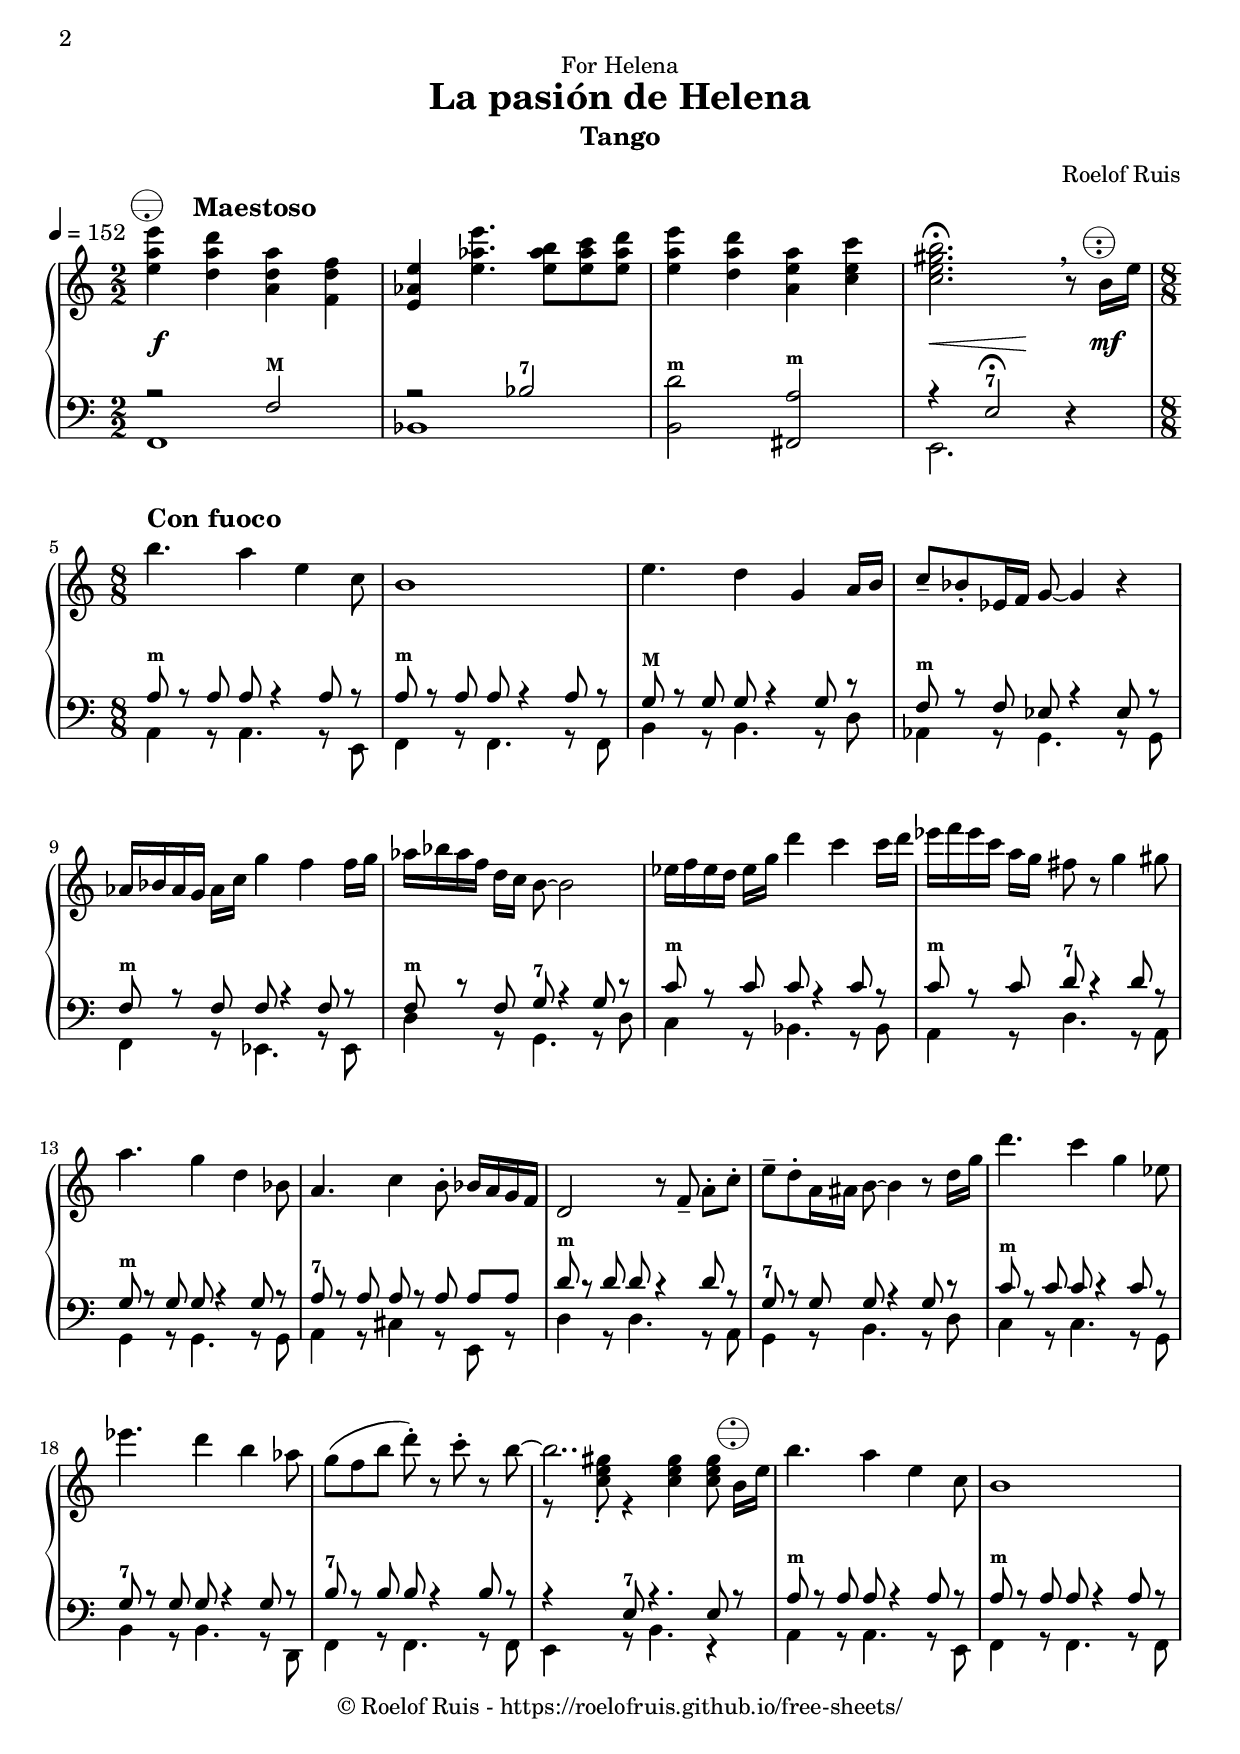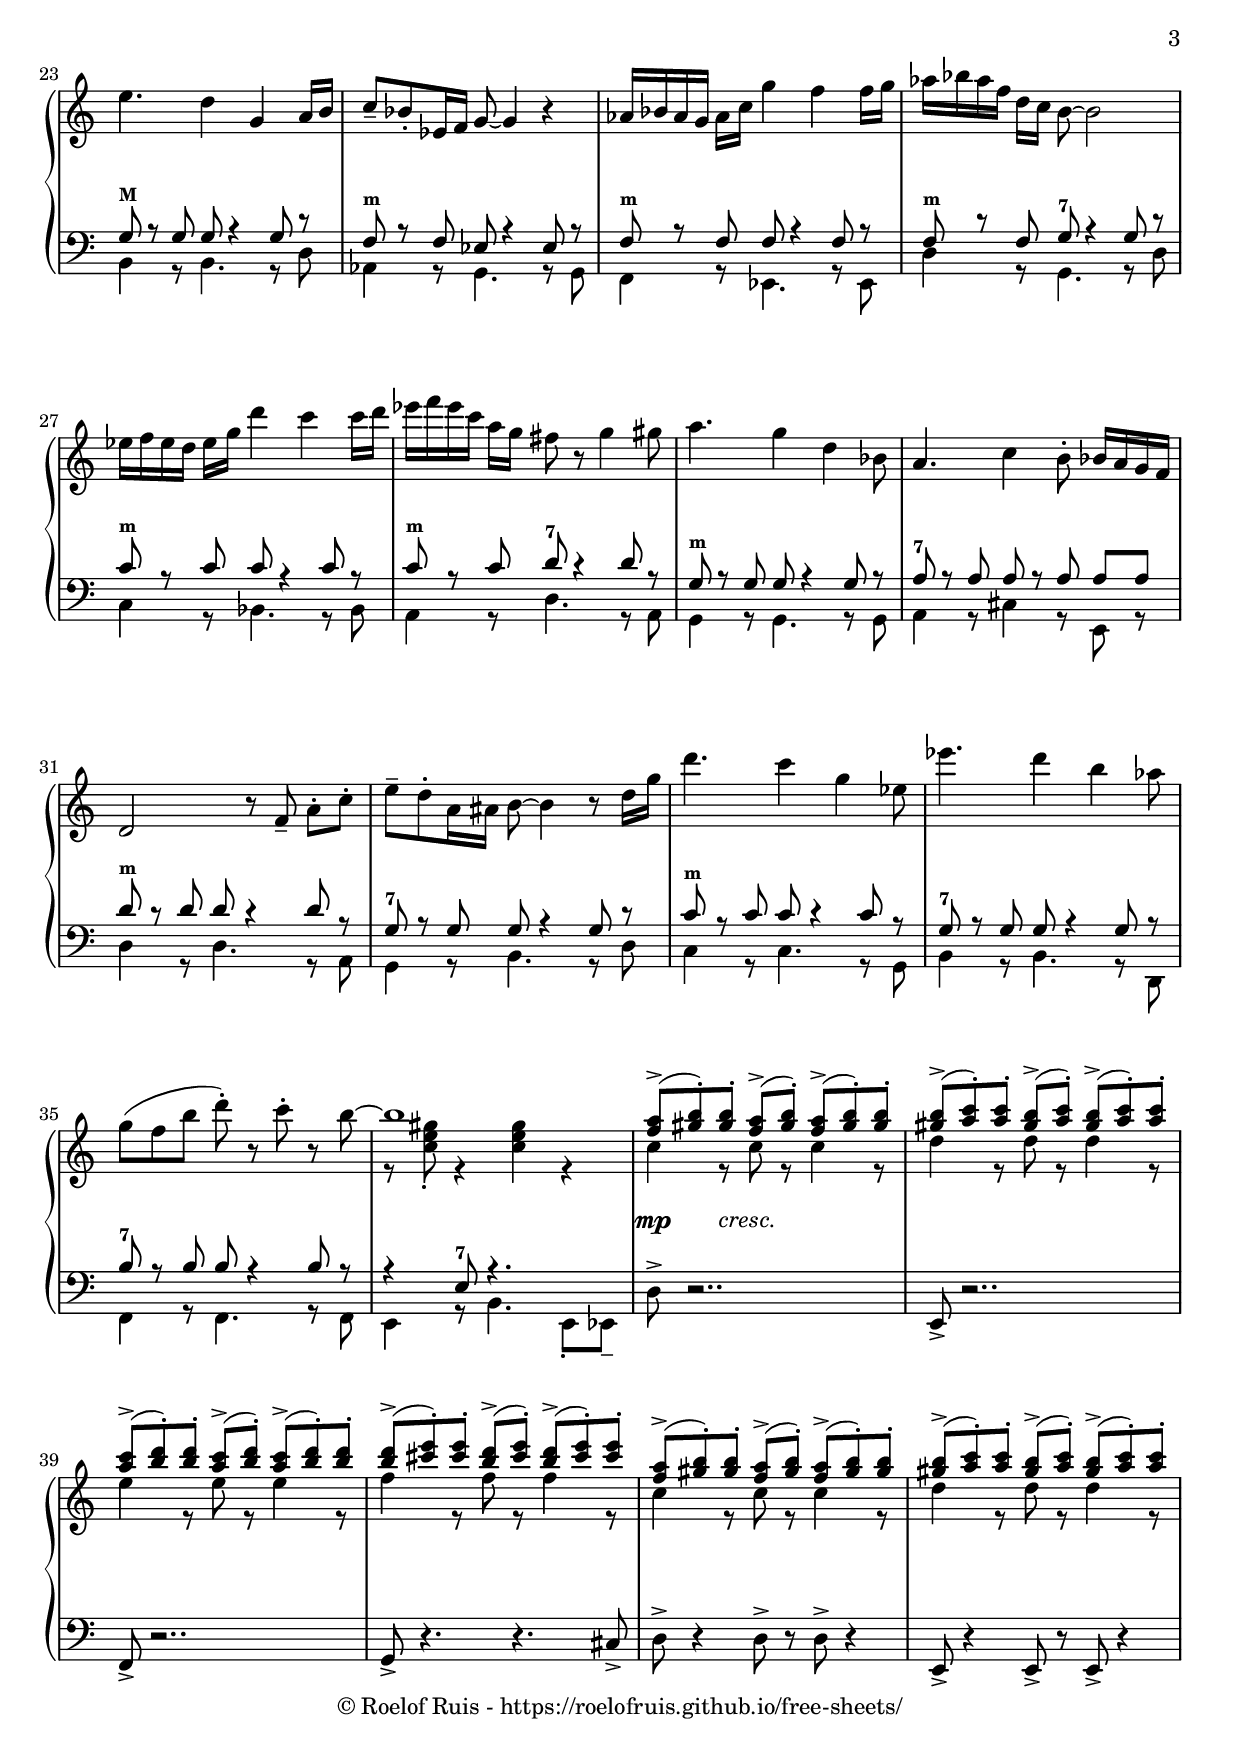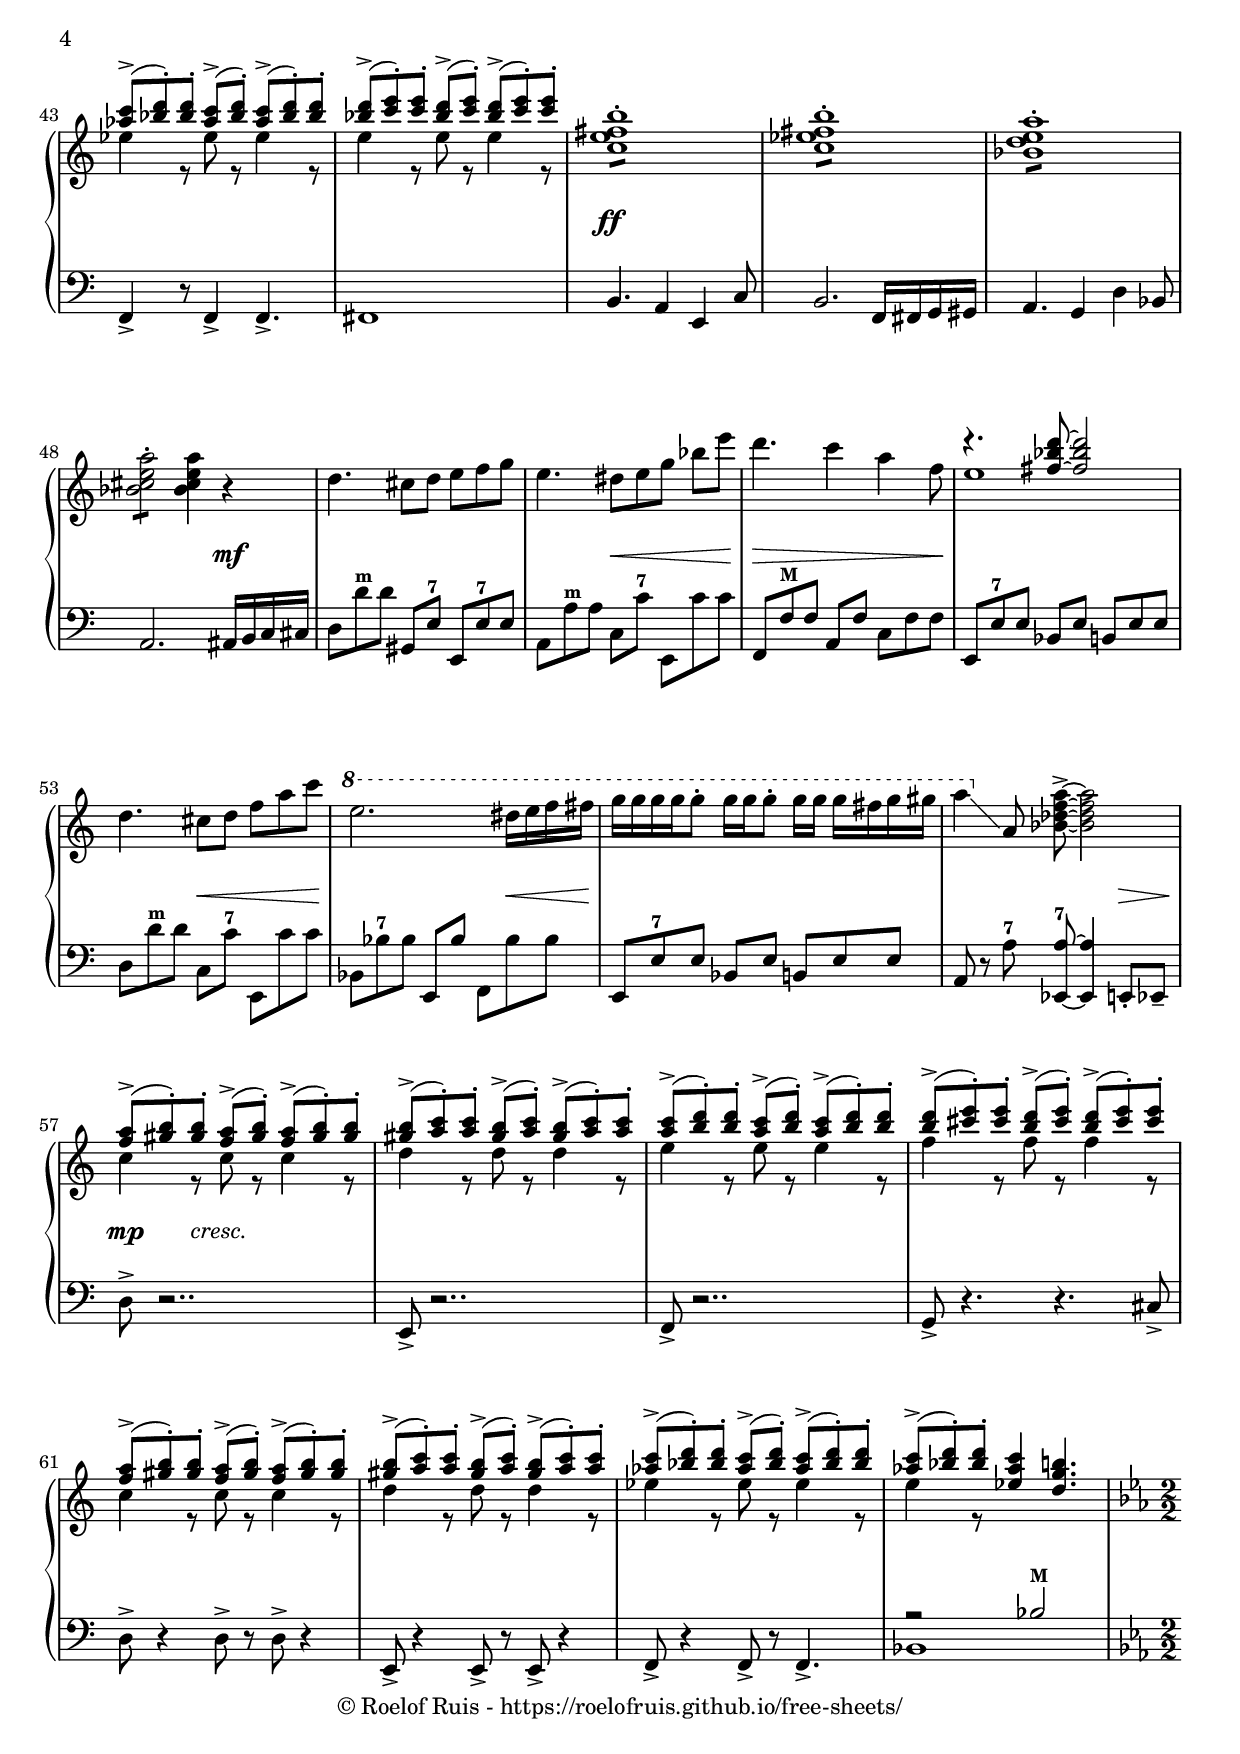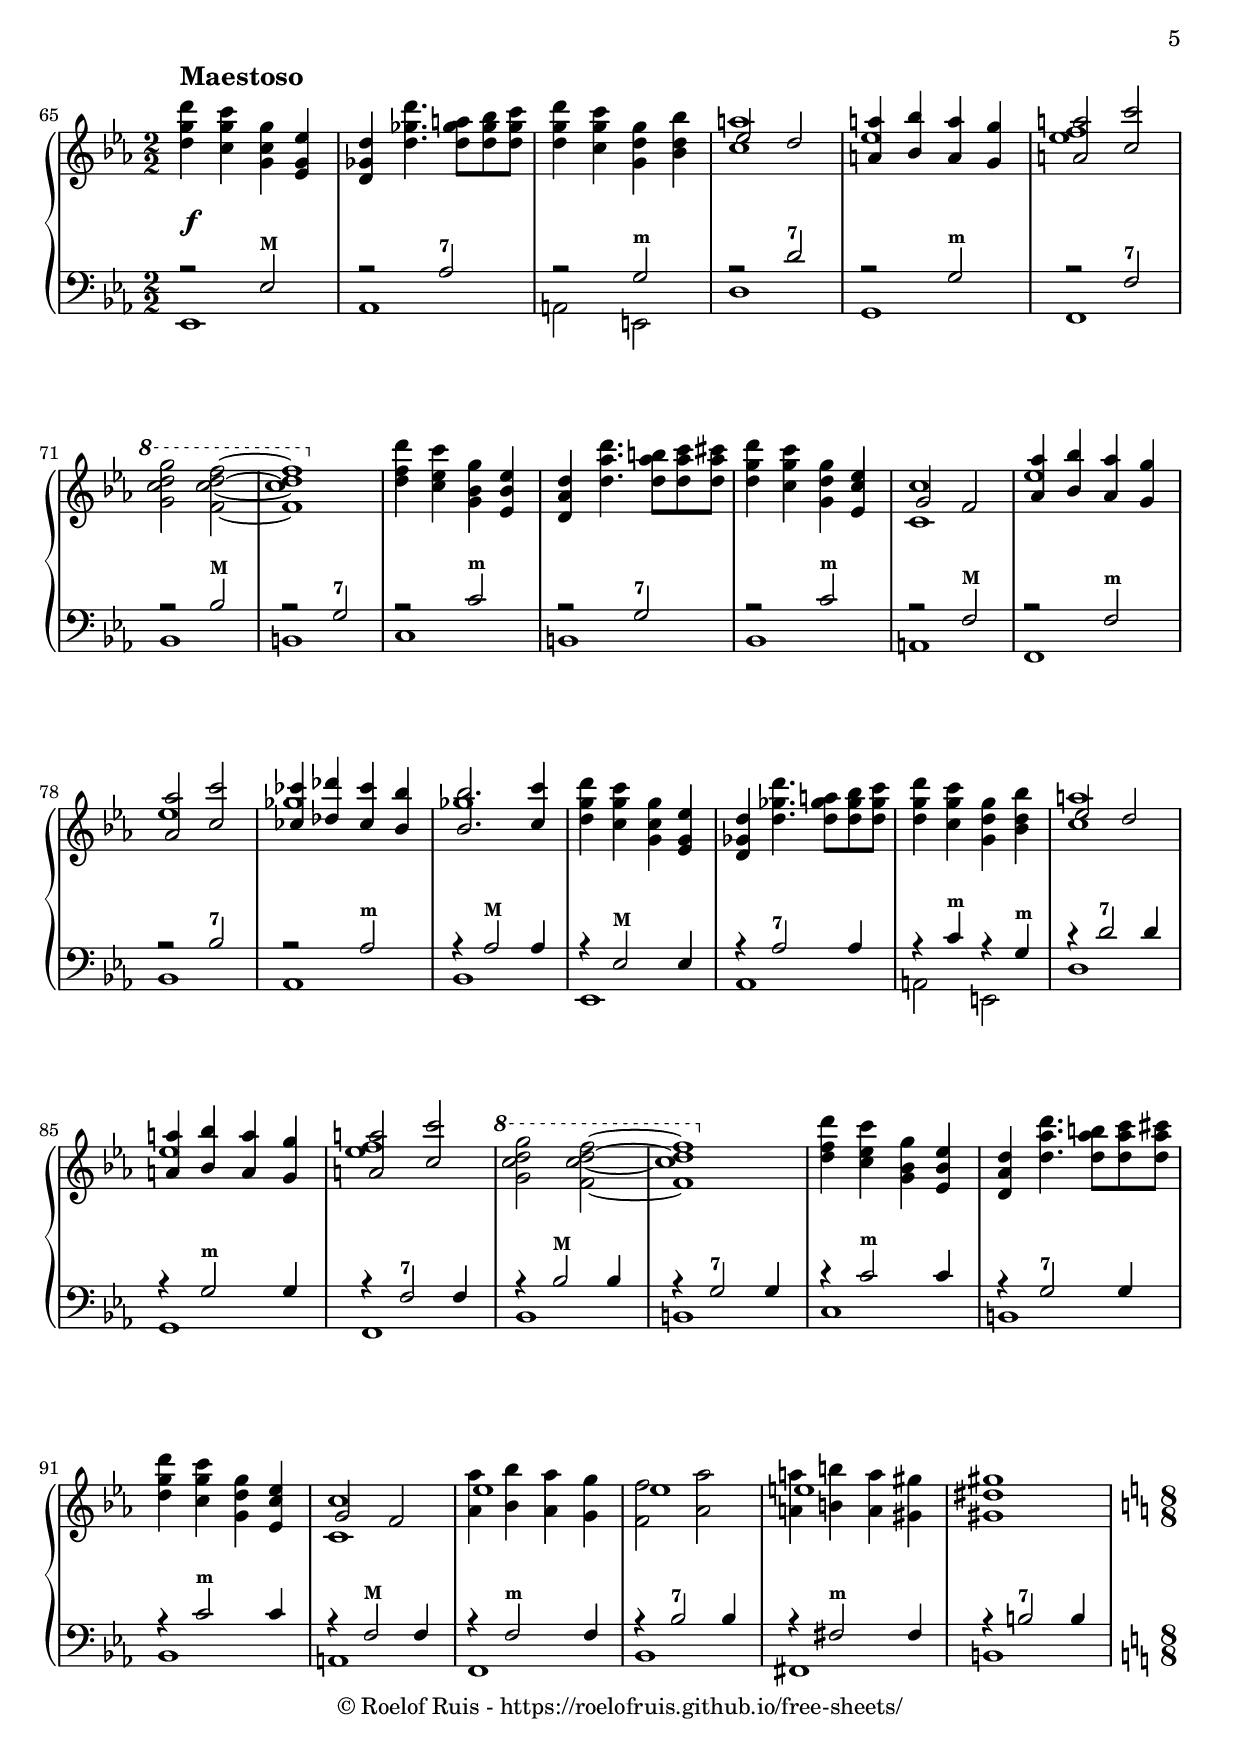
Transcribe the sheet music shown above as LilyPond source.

\version "2.20.0"

\include "../../shared_includes.ly"
\version "2.20.0"

% ---- Bellows ----
out = ^\markup { \musicglyph #"accordion.pull" }
in = ^\markup { \musicglyph #"accordion.push" }

outsub = _\markup { \musicglyph #"accordion.pull" }
insub = _\markup { \musicglyph #"accordion.push" }

% ---- Basses ----
mj = ^\markup { \bold \magnify #0.8 { \roman M } }
mn = ^\markup { \bold \magnify #0.8 { \roman m } }
spt = ^\markup { \bold \magnify #0.8 { \roman 7 } }
vsp = ^\markup { \bold \magnify #0.8 { \roman v7 } }

bbass = _\markup {\box {\bold{BB}}}
sbass = _\markup {\box {\bold{SB}}}

% ---- Registers ----

eightva = \markup {\italic \translate #'(1.8 . 0) \raise #2 \magnify #0.8 {"8va"}}
loco    = \markup {\italic \translate #'(1.8 . 0) \raise #2 \magnify #0.8 {"loco"}}

dot = \markup {
  \musicglyph #"accordion.dot"
}

freebass = \markup {
  \musicglyph #"accordion.freebass"
}

discant = \markup {
  \musicglyph #"accordion.discant"
}

fbrega = ^\markup {
  \whiteout
  \combine
  \freebass
  \raise #1.5 \dot
}

fbregz = ^\markup {
  \whiteout
  \combine
  \freebass
  \raise #0.5 \dot
}

fbregza = ^\markup {
  \whiteout
  \combine
  \freebass
  \combine
  \raise #0.5 \dot
  \raise #1.5 \dot
}

regz = ^\markup {
  \whiteout
  \combine
  \discant
  \raise #0.5 \dot
}

regez = ^\markup {
  \whiteout
  \combine
  \discant
    \combine
    \raise #0.5 \dot
    \eightva
}

rega = ^\markup {
  \whiteout
  \combine
  \discant
  \raise #1.5 \dot
}

regzdba = ^\markup {
  \whiteout
  \combine
  \discant
  \combine
    \raise #0.5 \dot
    \combine
      \raise #1.5 \dot
      \translate #'(-1 . 0) \raise #1.5 \dot
}

regdbav = ^\markup {
  \whiteout
  \combine
  \discant
  \combine
    \raise #2.5 \dot
    \combine
      \raise #1.5 \dot
      \translate #'(-1 . 0) \raise #1.5 \dot
}

regav = ^\markup {
  \whiteout
  \combine
  \discant
  \combine
    \raise #2.5 \dot
    \raise #1.5 \dot
}

regdbaz = ^\markup {
  \whiteout
  \combine
  \discant
  \combine
    \raise #0.5 \dot
    \combine
      \raise #1.5 \dot
      \translate #'(-1 . 0) \raise #1.5 \dot
}

regdba = ^\markup {
  \whiteout
  \combine
  \discant
  \combine
    \raise #1.5 \dot
    \translate #'(-1 . 0) \raise #1.5 \dot
}

regza = ^\markup {
  \whiteout
  \combine
  \discant
  \combine
    \raise #0.5 \dot
    \raise #1.5 \dot
}

regeza = ^\markup {
  \whiteout
  \combine
  \discant
  \combine
    \raise #0.5 \dot
    \combine
      \raise #1.5 \dot
      \eightva
}

regzv = ^\markup {
  \whiteout
  \combine
  \discant
  \combine
    \raise #0.5 \dot
    \raise #2.5 \dot
}

regzav = ^\markup {
  \whiteout
  \combine
  \discant
  \combine
    \raise #2.5 \dot
    \combine
      \raise #1.5 \dot
      \raise #0.5 \dot
}

regezv = ^\markup {
  \whiteout
  \combine
  \discant
  \combine
    \raise #0.5 \dot
    \combine
      \raise #2.5 \dot
      \eightva
}

regzacv = ^\markup {
  \whiteout
  \combine
  \discant
  \combine
    \raise #2.5 \dot
    \combine
      \translate #'(-1 . 0) \raise #1.5 \dot
      \raise #0.5 \dot
}

regzacvl = ^\markup {
  \whiteout
  \combine
  \discant
  \combine
    \raise #2.5 \dot
    \combine
      \translate #'(-1 . 0) \raise #1.5 \dot
      \combine
        \raise # 0.5 \dot
        \loco
}

regzdbav = ^\markup {
  \whiteout
  \combine
  \discant
  \combine
    \raise #2.5 \dot
    \combine
      \raise #1.5 \dot
      \combine
      \translate #'(-1 . 0) \raise #1.5 \dot
      \raise #0.5 \dot
}









% ---- Other functionality ----

simile = \markup "simile"
subp = _\markup{ \italic sub \dynamic p }


options = {
  \numericTimeSignature
  \key a \minor
  \override Score.MetronomeMark.X-offset = #-1
  \tempo 4 = 152
}

staffRight = {
  \options
  \clef treble
  \time 2/2

  \relative c'' {
    <e a e'>4\regz^\markup { \halign #-1.5 \pad-around #1 \large \bold "Maestoso" } <d a' d> <a d a'> <f d' f> |
    <e as e'> <e' as e'>4. <e as b>8 <e as c> <e as d> |
    <e a e'>4 <d a' d> <a e' a> <c e c'> |
    <c e gis b>2.\fermata \breathe r8 b16\regza e |

    \break
    
    \time 8/8
    
    b'4.^\markup { \pad-around #1 \large \bold "Con fuoco" } a4 e4 c8 |
    b1 |
    e4. d4 g,4 a16 b |
    c8-- bes-. es,16 f g8~ g4 r4 |
    
    as16[ bes as g] as[ c] g'4 f4 f16 g |
    as16[ bes as f] d[ c] b8~ b2 |
    es16[ f es d] es[ g] d'4 c c16 d |
    es16[ f es c] a[ g] fis8 r8 g4 gis8 |
    
    a4. g4 d bes8 |
    a4. c4 b8-. bes16 a g f |
    d2 r8 f8-- a-. c-. |
    e-- d-. a16 ais b8~ b4 r8 d16 g |
    
    d'4. c4 g4 es8 |
    es'4. d4 b as8 |
    g8( f b d)-. r c-. r
    << { 
      \stemDown b~ \stemNeutral b2..
      b,16[\regzv e] 
    } \\ { 
      s 8 
      r8 <gis e c>8-. r4 <gis e c>4 <gis e c>8
    } >> |
    
    b4. a4 e4 c8 |
    b1 |
    e4. d4 g,4 a16 b |
    c8-- bes-. es,16 f g8~ g4 r4 |
    
    as16[ bes as g] as[ c] g'4 f4 f16 g |
    as16[ bes as f] d[ c] b8~ b2 |
    es16[ f es d] es[ g] d'4 c c16 d |
    es16[ f es c] a[ g] fis8 r8 g4 gis8 |
    
    a4. g4 d bes8 |
    a4. c4 b8-. bes16 a g f |
    d2 r8 f8-- a-. c-. |
    e-- d-. a16 ais b8~ b4 r8 d16 g |
    
    d'4. c4 g4 es8 |
    es'4. d4 b as8 |
    g8( f b d)-. r c-. r
    << { 
      \stemDown b~ \stemNeutral b1 
    } \\ { 
      s 8 r8 <gis e c>8-. r4 <gis e c>4 r4  
    } >> |
    
    << { 
      <f a>8[(-> <gis b>-.) <gis b>]-. <f a>[(-> <gis b>-.)] <f a>([-> <gis b>-.) <gis b>-.] 
      <gis b>8(-> <a c>-.) <a c>-. <gis b>[(-> <a c>]-.) <gis b>[(-> <a c>-.) <a c>-.] |
      <a c>8(-> <b d>-.) <b d>-. <a c>[(-> <b d>]-.) <a c>[(-> <b d>-.) <b d>]-. |
      <b d>8(-> <cis e>-.) <cis e>-. <b d>[(-> <cis e>]-.) <b d>[(-> <cis e>-.) <cis e>]-. |
      
      <f, a>8[(-> <gis b>-.) <gis b>]-. <f a>[(-> <gis b>]-.) <f a>[(-> <gis b>-.) <gis b>-.]
      <gis b>8(-> <a c>-.) <a c>-. <gis b>[(-> <a c>]-.) <gis b>[(-> <a c>)-. <a c>]-.
      <as c>8(-> <bes d>-.) <bes d>-. <as c>[(-> <bes d>]-.) <as c>[(-> <bes d>)-. <bes d>]-.
      <bes d>8(-> <c e>-.) <c e>-. <bes d>[(-> <c e>]-.) <bes d>8[(-> <c e>-.) <c e>]-.
    } \\ { 
      c,4 r8 c8 r8 c4 r8 
      d4 r8 d8 r8 d4 r8
      e4 r8 e8 r8 e4 r8
      f4 r8 f8 r8 f4 r8
      
      c4 r8 c8 r8 c4 r8 
      d4 r8 d8 r8 d4 r8
      es4 r8 es8 r8 es4 r8
      e4 r8 e8 r8 e4 r8
    } >>
    
    \repeat tremolo 8 { <c e fis b>8-. }
    \repeat tremolo 8 { <c es fis b>8-. }
    \repeat tremolo 8 { <bes d e a>8-. }
    \repeat tremolo 4 { <bes cis e a>8-. } <bes cis e a>4 r4 |
    
    d4. cis8[ d] e[ f g] |
    e4. dis8 e g bes e |
    d4. c4 a f8 |
    << { r4. <fis~ bes~ d~>8 <fis bes d>2 } \\ { e1 } >>
    d4. cis8[ d] f[ a c] |
    \ottava 1
    e2. dis16 e f fis |
    g16 g g g g8-. g16[ g g8]-. g16 g g fis g gis |
    a4\glissando
    \ottava 0
    a,,8 <bes~ des~ f~ a~>8-> <bes des f a>2 |
    
    << {
      <f' a>8[(-> <gis b>-.) <gis b>]-. <f a>[(-> <gis b>-.)] <f a>([-> <gis b>-.) <gis b>-.] 
      <gis b>8(-> <a c>-.) <a c>-. <gis b>[(-> <a c>]-.) <gis b>[(-> <a c>-.) <a c>-.] |
      <a c>8(-> <b d>-.) <b d>-. <a c>[(-> <b d>]-.) <a c>[(-> <b d>-.) <b d>]-. |
      <b d>8(-> <cis e>-.) <cis e>-. <b d>[(-> <cis e>]-.) <b d>[(-> <cis e>-.) <cis e>]-. |
      
      <f, a>8[(-> <gis b>-.) <gis b>]-. <f a>[(-> <gis b>]-.) <f a>[(-> <gis b>-.) <gis b>-.]
      <gis b>8(-> <a c>-.) <a c>-. <gis b>[(-> <a c>]-.) <gis b>[(-> <a c>)-. <a c>]-.
      <as c>8(-> <bes d>-.) <bes d>-. <as c>[(-> <bes d>]-.) <as c>[(-> <bes d>)-. <bes d>]-.
      <as c>8(-> <bes d>-.) <bes d>-. <es, as c>4 <d g b>4.
    } \\ { 
      c4 r8 c8 r8 c4 r8 
      d4 r8 d8 r8 d4 r8
      e4 r8 e8 r8 e4 r8
      f4 r8 f8 r8 f4 r8
      
      c4 r8 c8 r8 c4 r8 
      d4 r8 d8 r8 d4 r8
      es4 r8 es8 r8 es4 r8
      e4 r8
    } >>
    
    \break
    
    \key es \major
    \time 2/2
    <d g d'>4^\markup { \pad-around #1 \large \bold "Maestoso" } <c g' c> <g c g'> <es g es'> |
    <d ges d'>4 <d' ges d'>4. <d ges a>8 <d ges bes> <d ges c> |
    <d g d'>4 <c g' c> <g d' g> <bes d bes'> |
    << { es2 d } \\ { <c a'>1 } >> |
    
    << { <a a'>4 <bes bes'> <a a'> <g g'> } \\ { es'1 } >>
    << { <a, a'>2 <c c'> } \\ { <es f>1 } >>
    \ottava 1
    <g c d g>2 <f~ c'~ d~ f~>2 |
    <f c' d f>1
    \ottava 0

    <d f d'>4 <c es c'> <g bes g'> <es bes' es> |
    <d as' d>4 <d' as' d>4. <d as' b>8 <d as' c> <d as' cis> |
    <d g d'>4 <c g' c> <g d' g> <es c' es>4 |
    << { g2 f } \\ { <c c'>1 } >>
    
    << { <as' as'>4 <bes bes'> <as as'> <g g'> } \\ { es'1 } >>
    << { <as, as'>2 <c c'> } \\ { es1 } >>
    << { <ces ces'>4 <des des'> <ces ces'> <bes bes'> } \\ { ges'1 } >>
    << { <bes, bes'>2. <c c'>4 } \\ { ges'1 } >>
    
    <d g d'>4 <c g' c> <g c g'> <es g es'> |
    <d ges d'>4 <d' ges d'>4. <d ges a>8 <d ges bes> <d ges c> |
    <d g d'>4 <c g' c> <g d' g> <bes d bes'> |
    << { es2 d } \\ { <c a'>1 } >> |
    
     << { <a a'>4 <bes bes'> <a a'> <g g'> } \\ { es'1 } >>
    << { <a, a'>2 <c c'> } \\ { <es f>1 } >>
    \ottava 1
    <g c d g>2 <f~ c'~ d~ f~>2 |
    <f c' d f>1
    \ottava 0

    <d f d'>4 <c es c'> <g bes g'> <es bes' es> |
    <d as' d>4 <d' as' d>4. <d as' b>8 <d as' c> <d as' cis> |
    <d g d'>4 <c g' c> <g d' g> <es c' es>4 |
    << { g2 f } \\ { <c c'>1 } >>
    << { es'1 } \\ { <as, as'>4 <bes bes'> <as as'> <g g'> } >>
    << { es'1 } \\ { <f, f'>2 <as as'> } >>
    << { e'1 } \\ { <a, a'>4 <b b'> <a a'> <gis gis'> } >>
    <gis dis' gis>1
    
    \key a \minor
    \time 8/8
    
    
  }
}

staffLeft = {
  \options
  \clef bass
  \time 2/2

  << { r2 f\mj } \\ { f,1 } >>
  << { r2 bes\spt } \\ { bes,1 } >>
  <b, d'>2\mn <fis, a>2\mn
  << { r4 e2\spt\fermata d4\rest } \\ { e,2. } >>

  \time 8/8

  << { a8\mn r8 a8 a8 r4 a8 r8 } \\ { a,4 r8 a,4. r8 e,8 } >>
  << { a8\mn r8 a8 a8 r4 a8 r8 } \\ { f,4 r8 f,4. r8 f,8 } >>
  << { g8\mj r8 g8 g8 r4 g8 r8 } \\ { b,4 r8 b,4. r8 d8 } >>
  << { f8\mn r8 f8 es8 r4 es8 r8 } \\ { as,4 r8 g,4. r8 g,8 } >>
  << { f8\mn r8 f8 f8 r4 f8 r8 } \\ { f,4 r8 es,4. r8 es,8 } >> |
  << { f8\mn r8 f8 g8\spt r4 g8 r8 } \\ { d4 r8 g,4. r8 d8 } >> |
  << { c'8\mn r8 c'8 c'8 r4 c'8 r8 } \\ { c4 r8 bes,4. r8 bes,8 } >> |
  << { c'8\mn r8 c'8 d'8\spt r4 d'8 r8 } \\ { a,4 r8 d4. r8 a,8 } >> |
  << { g8\mn r8 g8 g8 r4 g8 r8 } \\ { g,4 r8 g,4. r8 g,8 } >> |
  << { a8\spt r8 a8 a8 r8 a8 a8 a8 } \\ { a,4 r8 cis4 r8 e,8 r8 } >> |
  << { d'8\mn r8 d'8 d' r4 d'8 r8 } \\ { d4 r8 d4. r8 a,8 } >> |
  << { g8\spt r8 g8 g8 r4 g8 r8 } \\ { g,4 r8 b,4. r8 d8 } >> |
  << { c'8\mn r8 c'8 c'8 r4 c'8 r8 } \\ { c4 r8 c4. r8 g,8 } >> |
  << { g8\spt r8 g8 g8 r4 g8 r8 } \\ { b,4 r8 b,4. r8 d,8 } >> |
  << { b8\spt r8 b8 b8 r4 b8 r8 } \\ { f,4 r8 f,4. r8 f,8 } >> |
  << { r4 e8\spt r4. e8 r8 } \\ { e,4 r8 b,4. r4 } >> |
  
  << { a8\mn r8 a8 a8 r4 a8 r8 } \\ { a,4 r8 a,4. r8 e,8 } >>
  << { a8\mn r8 a8 a8 r4 a8 r8 } \\ { f,4 r8 f,4. r8 f,8 } >>
  << { g8\mj r8 g8 g8 r4 g8 r8 } \\ { b,4 r8 b,4. r8 d8 } >>
  << { f8\mn r8 f8 es8 r4 es8 r8 } \\ { as,4 r8 g,4. r8 g,8 } >>
  << { f8\mn r8 f8 f8 r4 f8 r8 } \\ { f,4 r8 es,4. r8 es,8 } >> |
  << { f8\mn r8 f8 g8\spt r4 g8 r8 } \\ { d4 r8 g,4. r8 d8 } >> |
  << { c'8\mn r8 c'8 c'8 r4 c'8 r8 } \\ { c4 r8 bes,4. r8 bes,8 } >> |
  << { c'8\mn r8 c'8 d'8\spt r4 d'8 r8 } \\ { a,4 r8 d4. r8 a,8 } >> |
  << { g8\mn r8 g8 g8 r4 g8 r8 } \\ { g,4 r8 g,4. r8 g,8 } >> |
  << { a8\spt r8 a8 a8 r8 a8 a8 a8 } \\ { a,4 r8 cis4 r8 e,8 r8 } >> |
  << { d'8\mn r8 d'8 d' r4 d'8 r8 } \\ { d4 r8 d4. r8 a,8 } >> |
  << { g8\spt r8 g8 g8 r4 g8 r8 } \\ { g,4 r8 b,4. r8 d8 } >> |
  << { c'8\mn r8 c'8 c'8 r4 c'8 r8 } \\ { c4 r8 c4. r8 g,8 } >> |
  << { g8\spt r8 g8 g8 r4 g8 r8 } \\ { b,4 r8 b,4. r8 d,8 } >> |
  << { b8\spt r8 b8 b8 r4 b8 r8 } \\ { f,4 r8 f,4. r8 f,8 } >> |
  << { r4 e8\spt r4. } \\ { e,4 r8 b,4. e,8-. es,8-- } >> |
  
  d8-> r2.. |
  e,8-> r2.. |
  f,8-> r2.. |
  g,8-> r4. r4. cis8-> |
  d8-> r4 d8-> r8 d8-> r4 |
  e,8-> r4 e,8-> r8 e,8-> r4 |
  f,4-> r8 f,4-> f,4.-> |
  fis,1 |
  
  b,4. a,4 e,4 c8 |
  b,2. f,16 fis, g, gis, |
  a,4. g,4 d4 bes,8 |
  a,2. ais,16 b, c cis |

  d8 d'8\mn 8 gis,8[ e8]\spt e,[ e\spt e] |
  a,8 a8\mn 8 c8[ c'8]\spt e,[ c'8 8] |
  f,8 f8\mj 8 a,[ f8] c[ f8 8] |
  e,8 e8\spt e bes,[ e8] b,[ e8 e] |
  
  d8 d'8\mn 8 c8[ c'8]\spt e,[ c'8 c'] |
  bes,8 bes8\spt 8 e,[ bes] f,8[ bes8 8] |
  e,8 e8\spt e bes,8[ e8] b,8[ e8 8]
  a,8 r8 a8\spt <es,~ a~>8\spt <es, a>4 e,8-. es,-- |
  
  d8-> r2.. |
  e,8-> r2.. |
  f,8-> r2.. |
  g,8-> r4. r4. cis8-> |
  d8-> r4 d8-> r8 d8-> r4 |
  e,8-> r4 e,8-> r8 e,8-> r4 |
  f,8-> r4 f,8-> r8 f,4.-> |
  << { r2 bes\mj } \\ { bes,1 } >>
  
  \key es \major
  \time 2/2
  
  << { 
    r2 es\mj
    r2 as\spt
    r2 g\mn
    r2 d'\spt
    r2 g\mn
    r2 f\spt
    r2 bes\mj
    r2 g\spt
    r2 c'\mn
    r2 g\spt
    r2 c'\mn
    r2 f\mj
    r2 f\mn
    r2 bes\spt
    r2 as\mn
    r4 as2\mj as4
  } \\ {
    es,1
    as,1
    a,2 e,2
    d1
    g,1
    f,1
    bes,1
    b,1
    c1
    b,1
    bes,1
    a,1
    f,1
    bes,1
    as,1
    bes,1
  } >>
  
  << {
    r4 es2\mj es4
    r4 as2\spt as4
    r4 c'\mn r4 g\mn
    r4 d'2\spt d'4
    r4 g2\mn g4
    r4 f2\spt f4
    r4 bes2\mj bes4 
    r4 g2\spt g4
    r4 c'2\mn c'4
    r4 g2\spt g4
    r4 c'2\mn c'4
    r4 f2\mj f4
    r4 f2\mn f4
    r4 bes2\spt bes4
    r4 fis2\mn fis4
    r4 b2\spt b4
  } \\ {
    es,1
    as,1
    a,2 e,2
    d1
    g,1
    f,1
    bes,1
    b,1
    c1
    b,1
    bes,1
    a,1
    f,1
    bes,1
    fis,1
    b,1
  } >>
  
  \key a \minor
  \time 8/8
  
  
  
}

dynamicsStaff = \new Dynamics {
  \time 4/4
  \override TextScript.Y-offset = -0.5

  s1\f
  s1
  s1
  s2\< s4.\! s8\mf
  
  s1*16
  s1*16
  s4\mp s2.^\markup { "cresc." }
  s1*3
  s1*4
  s1\ff
  s1
  s1
  s2. s4\mf
  s1
  s4. s8\< s2
  s1\!\>
  s1\!
  s4. s8\< s2
  s2.\! s4\<
  s1\!
  s2. s4\>
  s4\!\mp s2.^\markup { "cresc." }
  s1*7
  s1\f
  
}

\book {

  \header {
    title = "La pasión de Helena"
    dedication = "For Helena"
    subtitle = "Tango"
    composer = "Roelof Ruis"
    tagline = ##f
    instrumentName = "Accordion solo"
    year = "2025"
    description = "A passionate Tango with intricate left hand patterns."
    info = ""
    permission = "Licensed under the Creative Commons Attribution-NoDerivatives 4.0 International License."
    projecturl = \githuburl
    version = "Oktober 2025 - Unfinished"
  }

  \paper {
    max-systems-per-page = 5
    min-systems-per-page = 5
    ragged-last-bottom = ##f

    indent = 0.0
    print-all-headers = ##t
    
    bookTitleMarkup = \markup {
      \column {
        \vspace #2
        \fill-line { \fontsize #2 \fromproperty #'header:dedication }
        \vspace #1
        \fill-line { \fontsize #8 \fromproperty #'header:title }
        \vspace #2
        \fill-line { \fontsize #6 \italic \fromproperty #'header:composer }
        \vspace #.5
        \fill-line { \fontsize #2 \fromproperty #'header:year }
        \vspace #3
        \fill-line { \fontsize #4 \fromproperty #'header:instrumentName }
        \vspace #10
        \override #'(line-width . 55)
        \fontsize #1
        \justify-field #'header:description
        \vspace #1
        \fontsize #1
        \justify-field #'header:info
        \vspace #4
        \override #'(line-width . 55)
        \fontsize #1
        \justify-field #'header:permission
        \vspace #1
        \vspace #14
        \justify { \char ##x00A9 Roelof Ruis \concat { " - Version " \fromproperty #'header:version } }
        \typewriter { \fromproperty #'header:projecturl }
      }
    }
    
    oddFooterMarkup = \markup {
      \fill-line {
        \center-column {
          \if \should-print-page-number
          \line { \char ##x00A9 Roelof Ruis - \fromproperty #'header:projecturl }
        }
      }
    }  
  }

  \score {
    \header {
      breakbefore = ##t
    }

    \new PianoStaff \with {
      \override StaffGrouper.staff-staff-spacing = #'((basic-distance . 12) (padding . 1))
    } <<
      \new Staff = "right" \staffRight
      \dynamicsStaff
      \new Staff = "left" \staffLeft
    >>

    \layout {}
  }
  
  \score {
    <<
      \new Staff = "right" \with {midiInstrument = "reed organ"} \unfoldRepeats { \staffRight }
      \dynamicsStaff
      \new Staff = "left" \with {midiInstrument = "reed organ"} \unfoldRepeats { \staffLeft }
    >>
    
    \midi {}
  }
}
